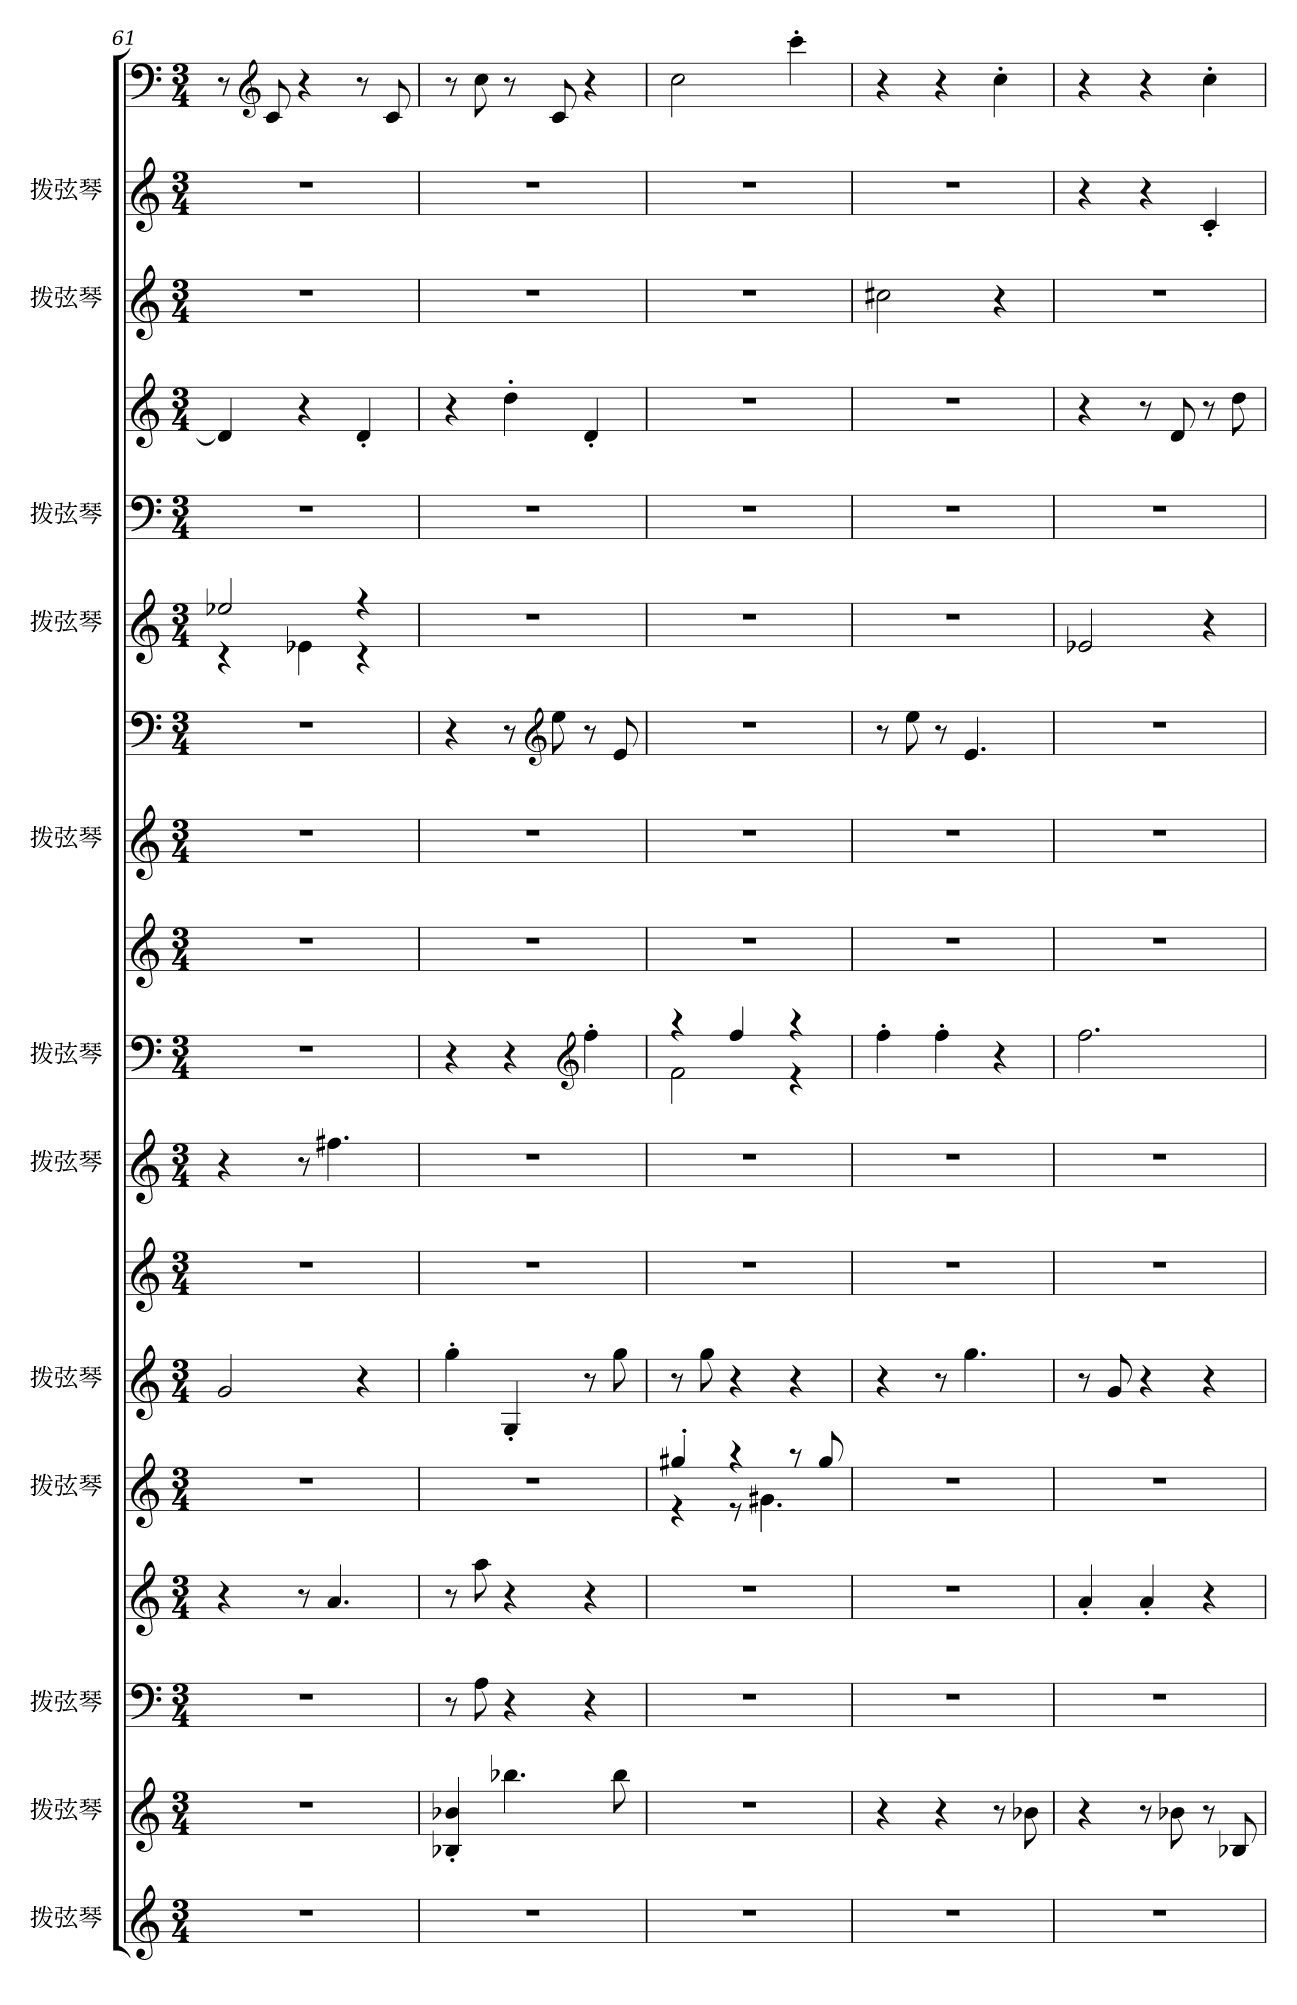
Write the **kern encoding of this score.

**kern	**kern	**kern	**kern	**kern	**kern	**kern	**kern	**kern	**kern	**kern	**kern	**kern	**kern	**kern	**kern	**kern	**kern
*part12	*part11	*part10	*part10	*part9	*part8	*part8	*part7	*part6	*part6	*part5	*part5	*part4	*part3	*part3	*part2	*part1	*part1
*staff18	*staff17	*staff16	*staff15	*staff14	*staff13	*staff12	*staff11	*staff10	*staff9	*staff8	*staff7	*staff6	*staff5	*staff4	*staff3	*staff2	*staff1
*I"拨弦琴	*I"拨弦琴	*I"拨弦琴	*	*I"拨弦琴	*I"拨弦琴	*	*I"拨弦琴	*I"拨弦琴	*	*I"拨弦琴	*	*I"拨弦琴	*I"拨弦琴	*	*I"拨弦琴	*I"拨弦琴	*
*clefG2	*clefG2	*clefF4	*clefG2	*clefG2	*clefG2	*clefG2	*clefG2	*clefF4	*clefG2	*clefG2	*clefF4	*clefG2	*clefF4	*clefG2	*clefG2	*clefG2	*clefF4
*k[]	*k[]	*k[]	*k[]	*k[]	*k[]	*k[]	*k[]	*k[]	*k[]	*k[]	*k[]	*k[]	*k[]	*k[]	*k[]	*k[]	*k[]
*M3/4	*M3/4	*M3/4	*M3/4	*M3/4	*M3/4	*M3/4	*M3/4	*M3/4	*M3/4	*M3/4	*M3/4	*M3/4	*M3/4	*M3/4	*M3/4	*M3/4	*M3/4
=61	=61	=61	=61	=61	=61	=61	=61	=61	=61	=61	=61	=61	=61	=61	=61	=61	=61
*	*	*	*	*	*	*	*	*	*	*	*	*^	*	*	*	*	*
2.r	2.r	2.r	4r	2.r	2g/	2.r	4r	2.r	2.r	2.r	2.r	2ee-X/	4r	2.r	4d/]	2.r	2.r	8r
*	*	*	*	*	*	*	*	*	*	*	*	*	*	*	*	*	*	*clefG2
.	.	.	.	.	.	.	.	.	.	.	.	.	.	.	.	.	.	8c/
.	.	.	8r	.	.	.	8r	.	.	.	.	.	4e-X\	.	4r	.	.	4r
.	.	.	4.a/	.	.	.	4.ff#X\	.	.	.	.	.	.	.	.	.	.	.
.	.	.	.	.	4r	.	.	.	.	.	.	4r	4r	.	4d'/	.	.	8r
.	.	.	.	.	.	.	.	.	.	.	.	.	.	.	.	.	.	8c/
*	*	*	*	*	*	*	*	*	*	*	*	*v	*v	*	*	*	*	*
!!LO:PB:g=z
=62	=62	=62	=62	=62	=62	=62	=62	=62	=62	=62	=62	=62	=62	=62	=62	=62	=62
2.r	4B-X/' 4b-X/'	8r	8r	2.r	4gg'\	2.r	2.r	4r	2.r	2.r	4r	2.r	2.r	4r	2.r	2.r	8r
.	.	8A\	8aa\	.	.	.	.	.	.	.	.	.	.	.	.	.	8cc\
.	4.bb-X\	4r	4r	.	4G'/	.	.	4r	.	.	8r	.	.	4dd'\	.	.	8r
*	*	*	*	*	*	*	*	*	*	*	*clefG2	*	*	*	*	*	*
.	.	.	.	.	.	.	.	.	.	.	8ee\	.	.	.	.	.	8c/
*	*	*	*	*	*	*	*	*clefG2	*	*	*	*	*	*	*	*	*
.	.	4r	4r	.	8r	.	.	4ff'\	.	.	8r	.	.	4d'/	.	.	4r
.	8bb-\	.	.	.	8gg\	.	.	.	.	.	8e/	.	.	.	.	.	.
=63	=63	=63	=63	=63	=63	=63	=63	=63	=63	=63	=63	=63	=63	=63	=63	=63	=63
*	*	*	*	*^	*	*	*	*^	*	*	*	*	*	*	*	*	*
2.r	2.r	2.r	2.r	4gg#X'/	4r	8r	2.r	2.r	4r	2f\	2.r	2.r	2.r	2.r	2.r	2.r	2.r	2.r	2cc\
.	.	.	.	.	.	8gg\	.	.	.	.	.	.	.	.	.	.	.	.	.
.	.	.	.	4r	8r	4r	.	.	4ff/	.	.	.	.	.	.	.	.	.	.
.	.	.	.	.	4.g#X\	.	.	.	.	.	.	.	.	.	.	.	.	.	.
.	.	.	.	8r	.	4r	.	.	4r	4r	.	.	.	.	.	.	.	.	4ccc'\
.	.	.	.	8gg#/	.	.	.	.	.	.	.	.	.	.	.	.	.	.	.
*	*	*	*	*v	*v	*	*	*	*v	*v	*	*	*	*	*	*	*	*	*
=64	=64	=64	=64	=64	=64	=64	=64	=64	=64	=64	=64	=64	=64	=64	=64	=64	=64
2.r	4r	2.r	2.r	2.r	4r	2.r	2.r	4ff'\	2.r	2.r	8r	2.r	2.r	2.r	2cc#X\	2.r	4r
.	.	.	.	.	.	.	.	.	.	.	8ee\	.	.	.	.	.	.
.	4r	.	.	.	8r	.	.	4ff'\	.	.	8r	.	.	.	.	.	4r
.	.	.	.	.	4.gg\	.	.	.	.	.	4.e/	.	.	.	.	.	.
.	8r	.	.	.	.	.	.	4r	.	.	.	.	.	.	4r	.	4cc'\
.	8b-X\	.	.	.	.	.	.	.	.	.	.	.	.	.	.	.	.
=65	=65	=65	=65	=65	=65	=65	=65	=65	=65	=65	=65	=65	=65	=65	=65	=65	=65
2.r	4r	2.r	4a'/	2.r	8r	2.r	2.r	2.ff\	2.r	2.r	2.r	2e-X/	2.r	4r	2.r	4r	4r
.	.	.	.	.	8g/	.	.	.	.	.	.	.	.	.	.	.	.
.	8r	.	4a'/	.	4r	.	.	.	.	.	.	.	.	8r	.	4r	4r
.	8b-X\	.	.	.	.	.	.	.	.	.	.	.	.	8d/	.	.	.
.	8r	.	4r	.	4r	.	.	.	.	.	.	4r	.	8r	.	4c'/	4cc'\
.	8B-X/	.	.	.	.	.	.	.	.	.	.	.	.	8dd\	.	.	.
=	=	=	=	=	=	=	=	=	=	=	=	=	=	=	=	=	=
*-	*-	*-	*-	*-	*-	*-	*-	*-	*-	*-	*-	*-	*-	*-	*-	*-	*-
